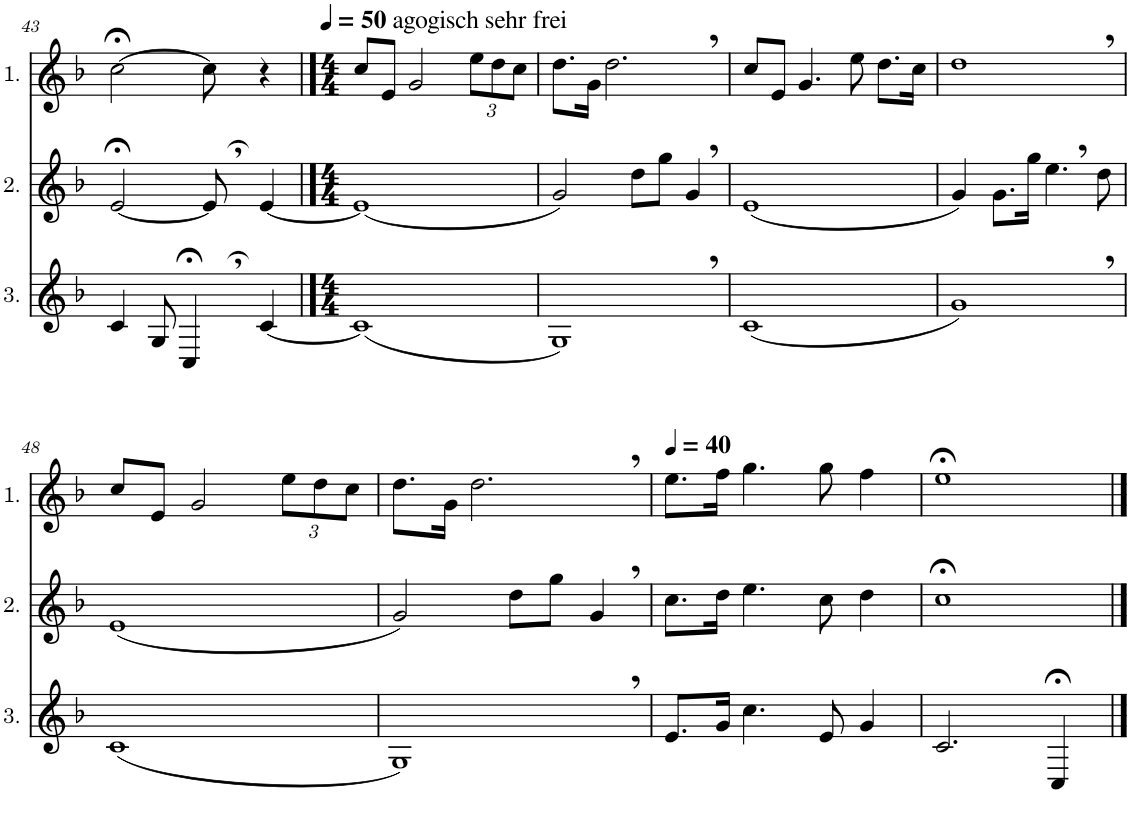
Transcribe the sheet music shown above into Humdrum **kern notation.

**kern	**kern	**kern
*part3	*part2	*part1
*staff3	*staff2	*staff1
*I"3.	*I"2.	*I"1.
!!LO:PB:g=z
*clefG2	*clefG2	*clefG2
*Trd4c7	*Trd4c7	*Trd4c7
*k[b-]	*k[b-]	*k[b-]
*M7/8	*M7/8	*M7/8
=43	=43	=43
4c/	[2e;</	[2cc;<\
8G/	.	.
4C;<,/	.	.
.	8e,/]	8cc\]
[4c/	[4e/	4r
==44	==44	==44
*M4/4	*M4/4	*M4/4
*	*	*MM50
!	!	!LO:TX:a:t=agogisch sehr frei
(1c]	(1e]	8cc/L
.	.	8e/J
.	.	2g/
*	*	*Xbrackettup
.	.	12ee\L
.	.	12dd\
.	.	12cc\J
=45	=45	=45
1G,)	2g/)	8.dd\L
.	.	16g\Jk
.	.	2.dd,\
.	8dd\L	.
.	8gg\J	.
.	4g,/	.
=46	=46	=46
(1c	(1e	8cc/L
.	.	8e/J
.	.	4.g/
.	.	8ee\
.	.	8.dd\L
.	.	16cc\Jk
=47	=47	=47
1g,)	4g/)	1dd,
.	8.g\L	.
.	16gg\Jk	.
.	4.ee,\	.
.	8dd\	.
!!LO:LB:g=z
=48	=48	=48
(1c	(1e	8cc/L
.	.	8e/J
.	.	2g/
.	.	12ee\L
.	.	12dd\
.	.	12cc\J
=49	=49	=49
1G,)	2g/)	8.dd\L
.	.	16g\Jk
.	.	2.dd,\
.	8dd\L	.
.	8gg\J	.
.	4g,/	.
=50	=50	=50
*	*	*MM40
8.e/L	8.cc\L	8.ee\L
16g/Jk	16dd\Jk	16ff\Jk
4.cc\	4.ee\	4.gg\
8e/	8cc\	8gg\
4g/	4dd\	4ff\
=51	=51	=51
2.c/	1cc;<	1ee;<
4C;</	.	.
==	==	==
*-	*-	*-
